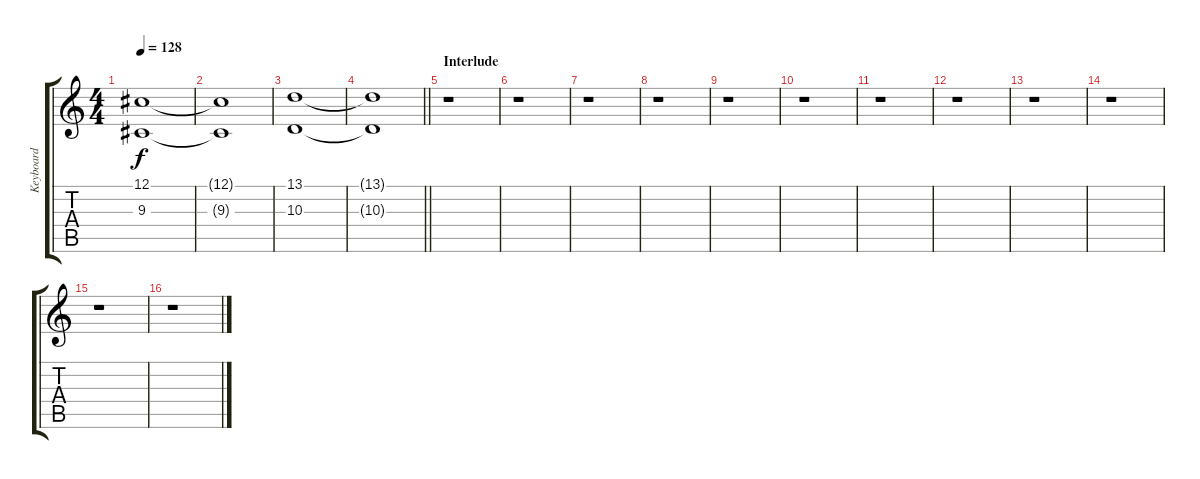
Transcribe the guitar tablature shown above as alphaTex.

\track ("Keyboard " "Keyboard ") {instrument choiraahs}
\staff {score tabs}
\tuning (Db4 Ab3 E3 B2 Gb2 Db2) {hide}
\ts (4 4)
\tempo 128
\clef g2
\ks c
(12.1 9.3).1{dy f} |
(12.1{t} 9.3{t}).1 |
(13.1 10.3).1 |
\barLineRight lightlight
(13.1{t} 10.3{t}).1 |
\section ("" "Interlude")
r.1 |
r.1 |
r.1 |
r.1 |
r.1 |
r.1 |
r.1 |
r.1 |
r.1 |
r.1 |
r.1 |
r.1
